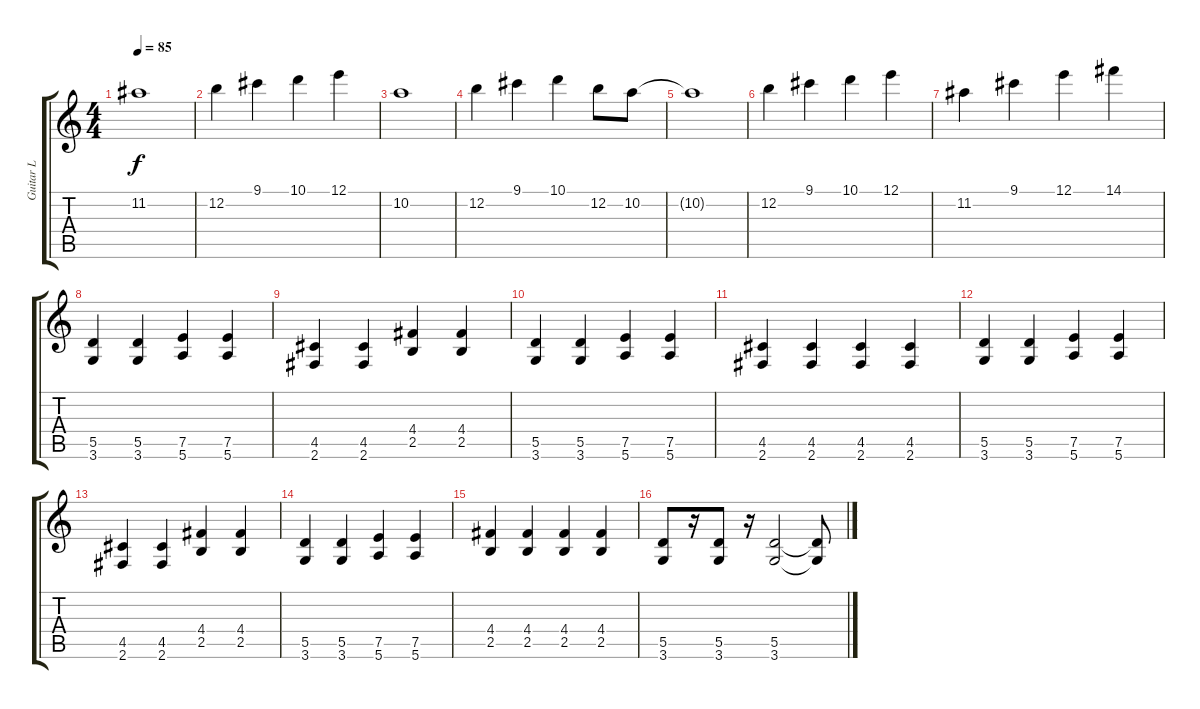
\track ("Guitar L" "Guitar L") {instrument electricguitarjazz}
\staff {score tabs}
\tuning (E4 B3 G3 D3 A2 E2) {hide}
\ts (4 4)
\tempo 85
\clef g2
\ks c
11.2{t}.1{dy f} |
12.2.4 9.1.4 10.1.4 12.1.4 |
10.2.1 |
12.2.4 9.1.4 10.1.4 12.2.8 10.2.8 |
10.2{t}.1 |
12.2.4 9.1.4 10.1.4 12.1.4 |
11.2.4 9.1.4 12.1.4 14.1.4 |
(5.5 3.6).4{instrument overdrivenguitar} (5.5 3.6).4 (7.5 5.6).4 (7.5 5.6).4 |
(4.5 2.6).4 (4.5 2.6).4 (4.4 2.5).4 (4.4 2.5).4 |
(5.5 3.6).4 (5.5 3.6).4 (7.5 5.6).4 (7.5 5.6).4 |
(4.5 2.6).4 (4.5 2.6).4 (4.5 2.6).4 (4.5 2.6).4 |
(5.5 3.6).4 (5.5 3.6).4 (7.5 5.6).4 (7.5 5.6).4 |
(4.5 2.6).4 (4.5 2.6).4 (4.4 2.5).4 (4.4 2.5).4 |
(5.5 3.6).4 (5.5 3.6).4 (7.5 5.6).4 (7.5 5.6).4 |
(4.4 2.5).4 (4.4 2.5).4 (4.4 2.5).4 (4.4 2.5).4 |
(5.5 3.6).8 r.16 (5.5 3.6).8 r.16 (5.5 3.6).2 (5.5{t} 3.6{t}).8
